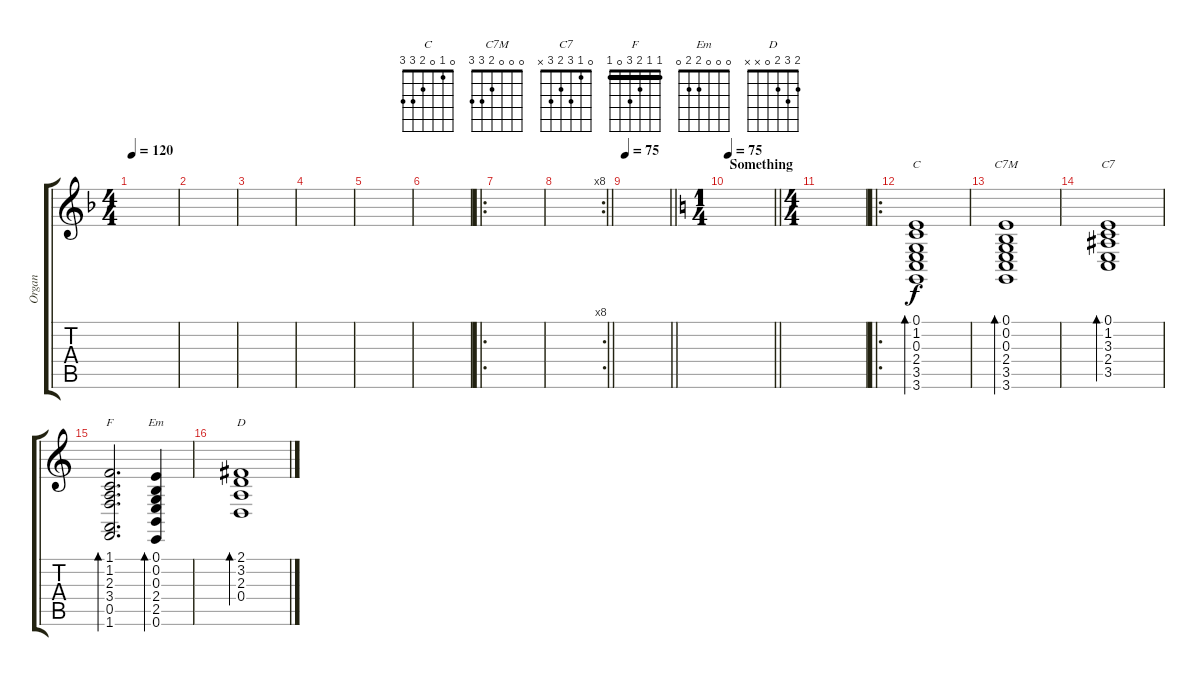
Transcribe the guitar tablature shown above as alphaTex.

\track ("Organ" "Organ") {instrument drawbarorgan}
\staff {score tabs}
\tuning (E4 B3 G3 D3 A2 E2) {hide}
\chord ("C" 0 1 0 2 3 3)
\chord ("C7M" 0 0 0 2 3 3)
\chord ("C7" 0 1 3 2 3 x)
\chord ("F" 1 1 2 3 0 1) {barre 1}
\chord ("Em" 0 0 0 2 2 0)
\chord ("D" 2 3 2 0 x x) {barre 0}
\ts (4 4)
\tempo 120
\clef g2
\ks f
|
|
|
|
|
|
\ro
|
\rc 8
\barLineRight lightlight
|
\tempo 75
\barLineRight lightlight
|
\ts (1 4)
\section ("" "Something")
\tempo 75
\barLineRight lightlight
\ks c
|
\ts (4 4)
|
\ro
(0.1 1.2 0.3 2.4 3.5 3.6).1{bd 60 ch "C"} |
(0.1 0.2 0.3 2.4 3.5 3.6).1{bd 60 ch "C7M"} |
(0.1 1.2 3.3 2.4 3.5).1{bd 60 ch "C7"} |
(1.1 1.2 2.3 3.4 0.5 1.6).2{d bd 60 ch "F"} (0.1 0.2 0.3 2.4 2.5 0.6).4{bd 60 ch "Em"} |
(2.1 3.2 2.3 0.4).1{bd 60 ch "D"}
